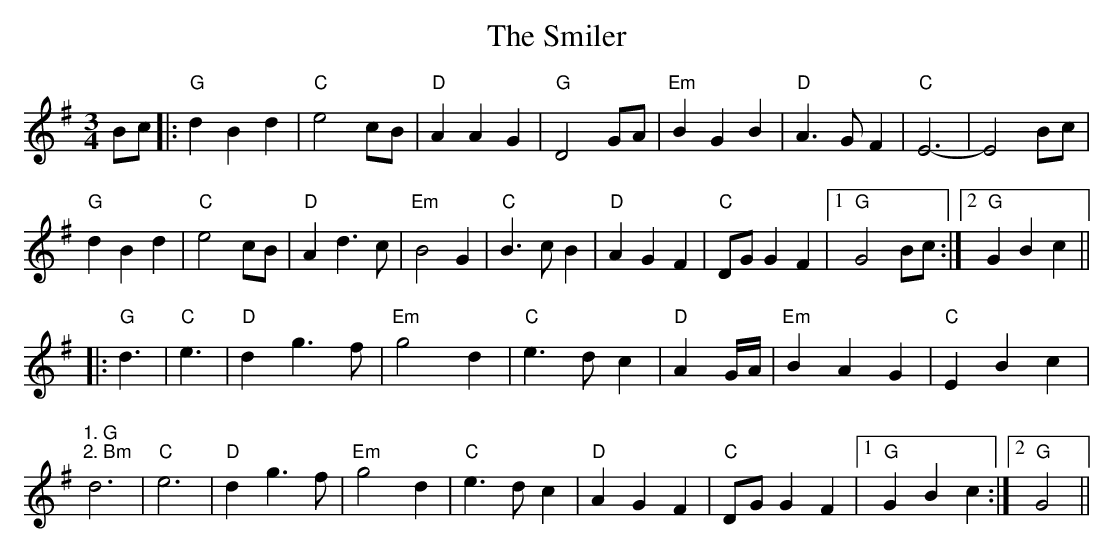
X:1
T: The Smiler
M: 3/4
L: 1/8
K: Gmaj
B2/c2/|:"G"d2 B2 d2|"C"e4 c2/B2/|"D"A2 A2 G2|"G"D4 G2/A2/|"Em"B2 G2 B2|"D"A2> G2 F2|"C"E6-|E4 B2/c2/|
"G"d2 B2 d2|"C"e4 c2/B2/|"D"A2 d2>c2|"Em"B4 G2|"C"B2>c2B2|"D"A2G2F2|"C"D2/G2/G2F2|1 "G"G4 B2/c2/:|2 "G"G2B2c2||
|:"G"d3|"C"e3|"D"d2g2>f2|"Em"g4d2|"C"e2>d2c2|"D"A2G/A/|"Em"B2A2G2|"C"E2B2c2|
"1. G""2. Bm"d6|"C"e6|"D"d2g2>f2|"Em"g4d2|"C"e2>d2c2|"D"A2G2F2|"C"D2/G2/G2F2|1 "G"G2B2c2:|2 "G"G4||
